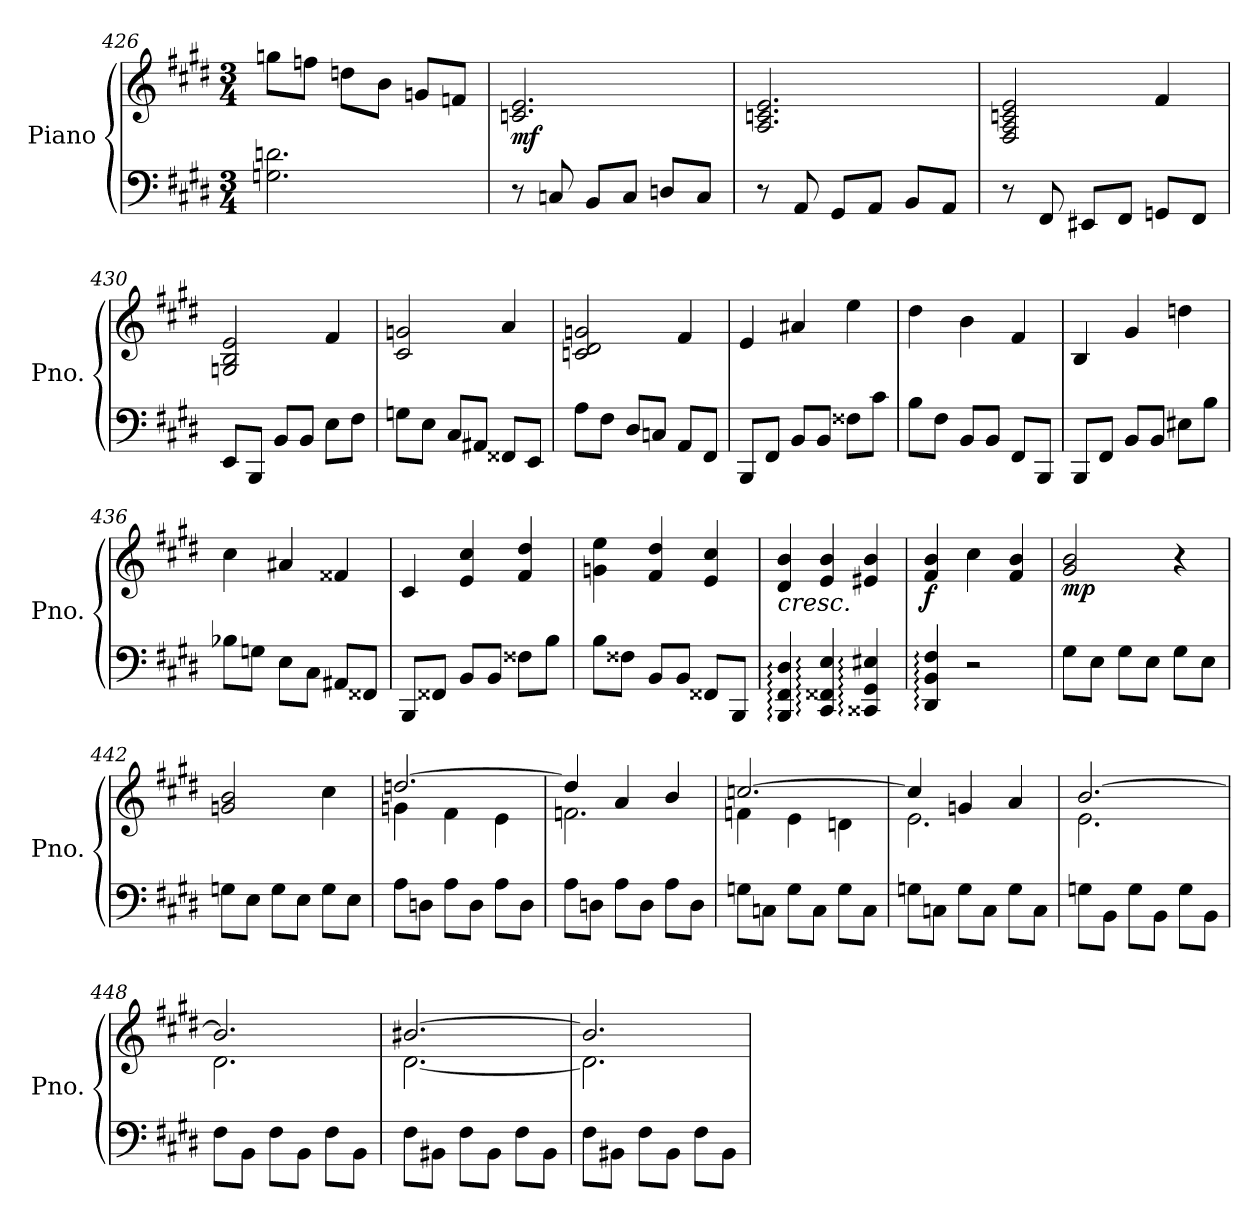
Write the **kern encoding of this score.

**kern	**kern	**dynam
*part1	*part1	*part1
*staff2	*staff1	*staff1/2
*I"Piano	*	*
*I'Pno.	*	*
*clefF4	*clefG2	*
*k[f#c#g#d#]	*k[f#c#g#d#]	*
*M3/4	*M3/4	*
=426	=426	=426
2.Gn\ 2.dn\	8ggn\L	.
.	8ffn\J	.
.	8ddn\L	.
.	8b\J	.
.	8gn/L	.
.	8fn/J	.
=427	=427	=427
!	!	!LO:DY:b
8r	2.cn/ 2.e/	mf
8Cn/	.	.
8BB/L	.	.
8C/J	.	.
8Dn/L	.	.
8C/J	.	.
=428	=428	=428
8r	2.A/ 2.cn/ 2.e/	.
8AA/	.	.
8GG#/L	.	.
8AA/J	.	.
8BB/L	.	.
8AA/J	.	.
!!LO:LB:g=z
=429	=429	=429
8r	2F#/ 2A/ 2cn/ 2e/	.
8FF#/	.	.
8EE#X/L	.	.
8FF#/J	.	.
8GGn/L	4f#/	.
8FF#/J	.	.
=430	=430	=430
8EE/L	2Gn/ 2B/ 2e/	.
8BBB/J	.	.
8BB/L	.	.
8BB/J	.	.
8E\L	4f#/	.
8F#\J	.	.
=431	=431	=431
8Gn\L	2c#/ 2gn/	.
8E\J	.	.
8C#/L	.	.
8AA#X/J	.	.
8FF##X/L	4a/	.
8EE/J	.	.
=432	=432	=432
8A\L	2cn/ 2d#/ 2gn/	.
8F#\J	.	.
8D#/L	.	.
8Cn/J	.	.
8AA/L	4f#/	.
8FF#/J	.	.
=433	=433	=433
8BBB/L	4e/	.
8FF#/J	.	.
8BB/L	4a#X/	.
8BB/J	.	.
8F##X\L	4ee\	.
8c#\J	.	.
!!LO:LB:g=z
=434	=434	=434
8B\L	4dd#\	.
8F#\J	.	.
8BB/L	4b\	.
8BB/J	.	.
8FF#/L	4f#/	.
8BBB/J	.	.
=435	=435	=435
8BBB/L	4B/	.
8FF#/J	.	.
8BB/L	4g#/	.
8BB/J	.	.
8E#X\L	4ddn\	.
8B\J	.	.
=436	=436	=436
8B-X\L	4cc#\	.
8Gn\J	.	.
8E\L	4a#X/	.
8C#\J	.	.
8AA#X/L	4f##X/	.
8FF##X/J	.	.
=437	=437	=437
8BBB/L	4c#/	.
8FF##X/J	.	.
8BB/L	4e/ 4cc#/	.
8BB/J	.	.
8F##X\L	4f#/ 4dd#/	.
8B\J	.	.
=438	=438	=438
8B\L	4gn\ 4ee\	.
8F##X\J	.	.
8BB/L	4f#/ 4dd#/	.
8BB/J	.	.
8FF##X/L	4e/ 4cc#/	.
8BBB/J	.	.
!!LO:LB:g=z
=439	=439	=439
!	!	!LO:HP:b
4BBB/: 4FF#/: 4D#/:	4d#/ 4b/	<
4CC#/: 4FF##X/: 4E/:	4e/ 4b/	.
4CC##X/: 4GG#/: 4E#X/:	4e#X/ 4b/	.
=440	=440	=440
!	!	!LO:DY:b
4DD#/: 4BB/: 4F#/:	4f#/ 4b/	f
2r	4cc#\	.
.	4f#/ 4b/	.
.	.	[
=441	=441	=441
!	!	!LO:DY:b
8G#\L	2g#/ 2b/	mp
8E\J	.	.
8G#\L	.	.
8E\J	.	.
8G#\L	4r	.
8E\J	.	.
=442	=442	=442
8Gn\L	2gn/ 2b/	.
8E\J	.	.
8G\L	.	.
8E\J	.	.
8G\L	4cc#\	.
8E\J	.	.
=443	=443	=443
*	*^	*
8A\L	[2.ddn/	4gn\	.
8Dn\J	.	.	.
8A\L	.	4f#\	.
8D\J	.	.	.
8A\L	.	4e\	.
8D\J	.	.	.
=444	=444	=444	=444
8A\L	4dd/]	2.fn\	.
8Dn\J	.	.	.
8A\L	4a/	.	.
8D\J	.	.	.
8A\L	4b/	.	.
8D\J	.	.	.
!!LO:LB:g=z	!!
=445	=445	=445	=445
8Gn\L	[2.ccn/	4fn\	.
8Cn\J	.	.	.
8G\L	.	4e\	.
8C\J	.	.	.
8G\L	.	4dn\	.
8C\J	.	.	.
=446	=446	=446	=446
8Gn\L	4cc/]	2.e\	.
8Cn\J	.	.	.
8G\L	4gn/	.	.
8C\J	.	.	.
8G\L	4a/	.	.
8C\J	.	.	.
=447	=447	=447	=447
8Gn\L	[2.b/	2.e\	.
8BB\J	.	.	.
8G\L	.	.	.
8BB\J	.	.	.
8G\L	.	.	.
8BB\J	.	.	.
=448	=448	=448	=448
8F#\L	2.b/]	2.d#\	.
8BB\J	.	.	.
8F#\L	.	.	.
8BB\J	.	.	.
8F#\L	.	.	.
8BB\J	.	.	.
=449	=449	=449	=449
8F#\L	[2.b#X/	[2.d#\	.
8BB#X\J	.	.	.
8F#\L	.	.	.
8BB#\J	.	.	.
8F#\L	.	.	.
8BB#\J	.	.	.
=450	=450	=450	=450
8F#\L	2.b#/]	2.d#\]	.
8BB#X\J	.	.	.
8F#\L	.	.	.
8BB#\J	.	.	.
8F#\L	.	.	.
8BB#\J	.	.	.
*	*v	*v	*
=	=	=
*-	*-	*-
